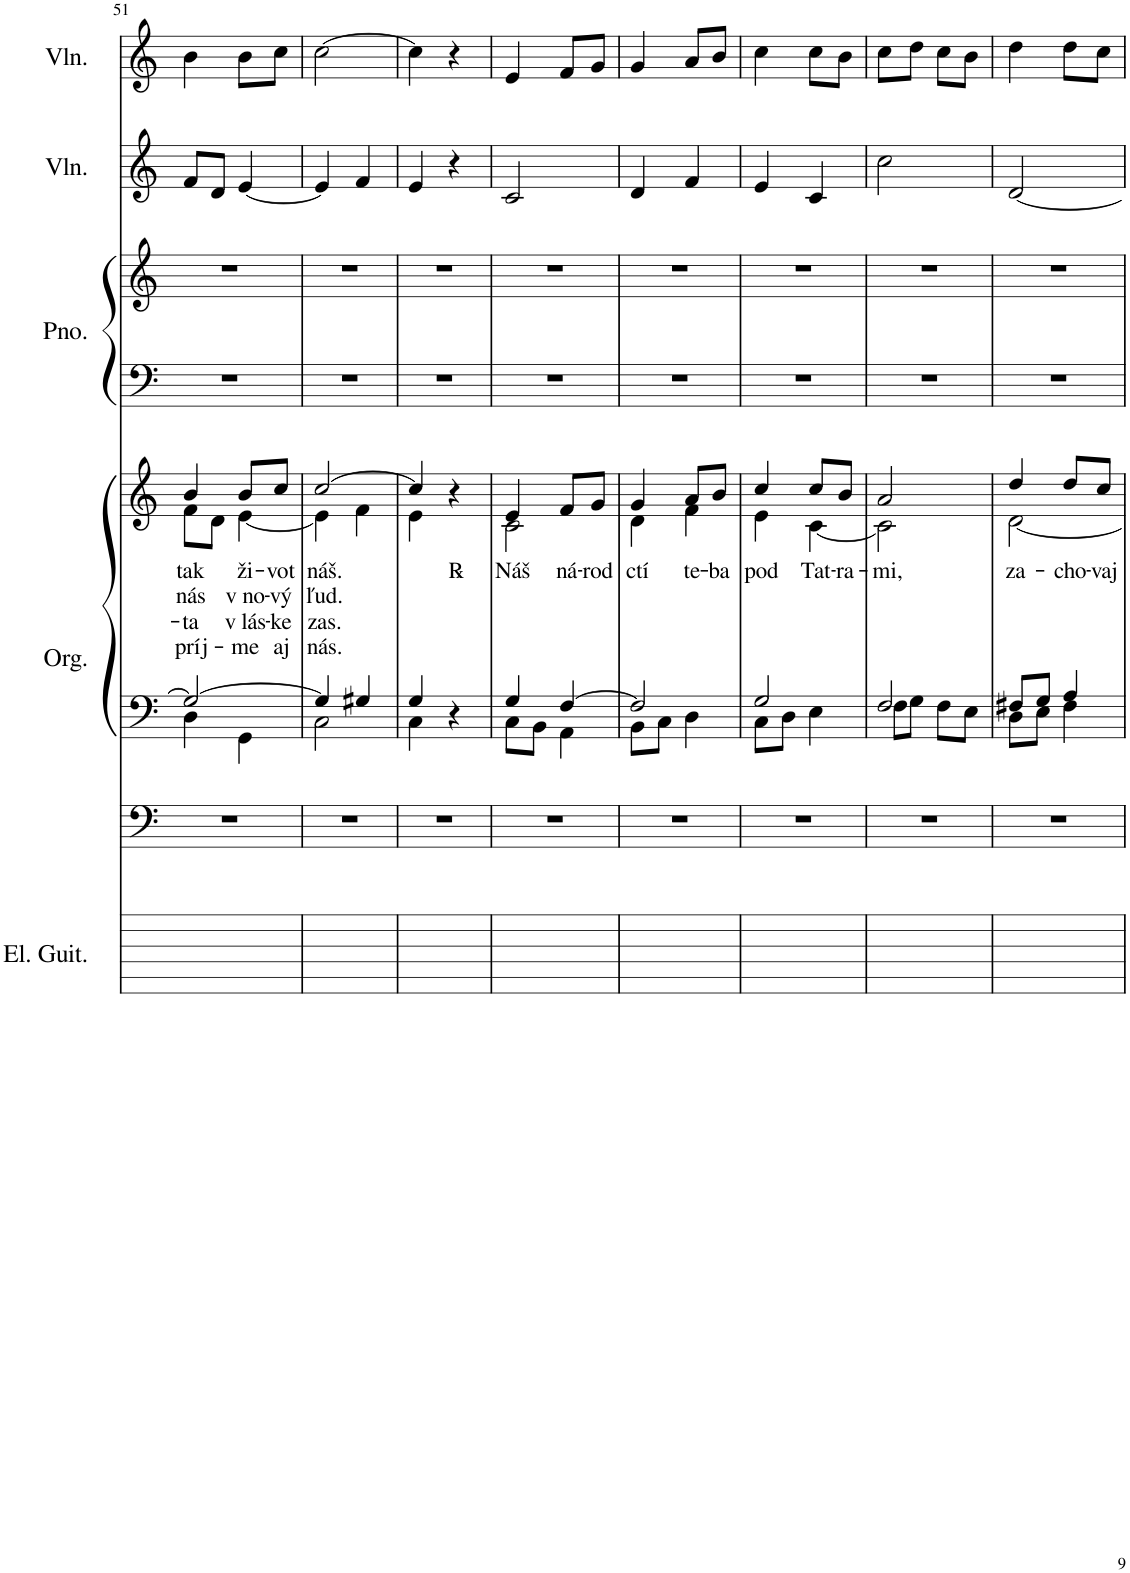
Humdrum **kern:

**kern	**kern	**kern	**kern	**text	**text	**text	**text	**kern	**kern	**kern	**kern
*part5	*part4	*part4	*part4	*part4	*part4	*part4	*part4	*part3	*part3	*part2	*part1
*staff8	*staff7	*staff6	*staff5	*staff5	*staff5	*staff5	*staff5	*staff4	*staff3	*staff2	*staff1
*I"Electric Guitar	*I"Organ	*	*	*	*	*	*	*I"Piano	*	*I"Violin	*I"Violin
*I'El. Guit.	*I'Org.	*	*	*	*	*	*	*I'Pno.	*	*I'Vln.	*I'Vln.
!!LO:PB:g=z
*	*clefF4	*clefF4	*clefG2	*	*	*	*	*clefF4	*clefG2	*clefG2	*clefG2
*k[]	*k[]	*k[]	*k[]	*	*	*	*	*k[]	*k[]	*k[]	*k[]
*M2/4	*M2/4	*M2/4	*M2/4	*	*	*	*	*M2/4	*M2/4	*M2/4	*M2/4
=51	=51	=51	=51	=51	=51	=51	=51	=51	=51	=51	=51
*	*	*^	*	*	*	*	*	*	*	*	*
!	!	!	!	!	!LO:LY:b	!LO:LY:b	!LO:LY:b	!LO:LY:b	!	!	!	!
*	*	*	*	*^	*	*	*	*	*	*	*	*
2r	2r	2G/_	4D\	4b/	8f\L	tak	nás	-ta	príj-	2r	2r	8f/L	4b\
.	.	.	.	.	8d\J	.	.	.	.	.	.	8d/J	.
!	!	!	!	!	!	!LO:LY:b	!LO:LY:b	!LO:LY:b	!LO:LY:b	!	!	!	!
.	.	.	4GG\	8b/L	[4e\	ži-	v no-	v lás-	-me	.	.	[4e/	8b\L
!	!	!	!	!	!	!LO:LY:b	!LO:LY:b	!LO:LY:b	!LO:LY:b	!	!	!	!
.	.	.	.	8cc/J	.	-vot	-vý	-ke	aj	.	.	.	8cc\J
=52	=52	=52	=52	=52	=52	=52	=52	=52	=52	=52	=52	=52	=52
!	!	!	!	!	!	!LO:LY:b	!LO:LY:b	!LO:LY:b	!LO:LY:b	!	!	!	!
2r	2r	4G/]	2C\	[2cc/	4e\]	náš.	ľud.	zas.	nás.	2r	2r	4e/]	[2cc\
.	.	4G#X/	.	.	4f\	.	.	.	.	.	.	4f/	.
=53	=53	=53	=53	=53	=53	=53	=53	=53	=53	=53	=53	=53	=53
2r	2r	4G/	4C\	4cc/]	4e\	.	.	.	.	2r	2r	4e/	4cc\]
!	!	!	!	!	!	!LO:LY:b	!	!	!	!	!	!	!
.	.	4r	4ryy	4r	4ryy	℞	.	.	.	.	.	4r	4r
=54	=54	=54	=54	=54	=54	=54	=54	=54	=54	=54	=54	=54	=54
!	!	!	!	!	!	!LO:LY:b	!	!	!	!	!	!	!
2r	2r	4G/	8C\L	4e/	2c\	Náš	.	.	.	2r	2r	2c/	4e/
.	.	.	8BB\J	.	.	.	.	.	.	.	.	.	.
!	!	!	!	!	!	!LO:LY:b	!	!	!	!	!	!	!
.	.	[4F/	4AA\	8f/L	.	ná-	.	.	.	.	.	.	8f/L
!	!	!	!	!	!	!LO:LY:b	!	!	!	!	!	!	!
.	.	.	.	8g/J	.	-rod	.	.	.	.	.	.	8g/J
=55	=55	=55	=55	=55	=55	=55	=55	=55	=55	=55	=55	=55	=55
!	!	!	!	!	!	!LO:LY:b	!	!	!	!	!	!	!
2r	2r	2F/]	8BB\L	4g/	4d\	ctí	.	.	.	2r	2r	4d/	4g/
.	.	.	8C\J	.	.	.	.	.	.	.	.	.	.
!	!	!	!	!	!	!LO:LY:b	!	!	!	!	!	!	!
.	.	.	4D\	8a/L	4f\	te-	.	.	.	.	.	4f/	8a/L
!	!	!	!	!	!	!LO:LY:b	!	!	!	!	!	!	!
.	.	.	.	8b/J	.	-ba	.	.	.	.	.	.	8b/J
=56	=56	=56	=56	=56	=56	=56	=56	=56	=56	=56	=56	=56	=56
!	!	!	!	!	!	!LO:LY:b	!	!	!	!	!	!	!
2r	2r	2G/	8C\L	4cc/	4e\	pod	.	.	.	2r	2r	4e/	4cc\
.	.	.	8D\J	.	.	.	.	.	.	.	.	.	.
!	!	!	!	!	!	!LO:LY:b	!	!	!	!	!	!	!
.	.	.	4E\	8cc/L	[4c\	Tat-	.	.	.	.	.	4c/	8cc\L
!	!	!	!	!	!	!LO:LY:b	!	!	!	!	!	!	!
.	.	.	.	8b/J	.	-ra-	.	.	.	.	.	.	8b\J
=57	=57	=57	=57	=57	=57	=57	=57	=57	=57	=57	=57	=57	=57
!	!	!	!	!	!	!LO:LY:b	!	!	!	!	!	!	!
2r	2r	2F/	8F\L	2a/	2c\]	-mi,	.	.	.	2r	2r	2cc\	8cc\L
.	.	.	8G\J	.	.	.	.	.	.	.	.	.	8dd\J
.	.	.	8F\L	.	.	.	.	.	.	.	.	.	8cc\L
.	.	.	8E\J	.	.	.	.	.	.	.	.	.	8b\J
=58	=58	=58	=58	=58	=58	=58	=58	=58	=58	=58	=58	=58	=58
!	!	!	!	!	!	!LO:LY:b	!	!	!	!	!	!	!
2r	2r	8F#X/L	8D\L	4dd/	[2d\	za-	.	.	.	2r	2r	[2d/	4dd\
.	.	8G/J	8E\J	.	.	.	.	.	.	.	.	.	.
!	!	!	!	!	!	!LO:LY:b	!	!	!	!	!	!	!
.	.	4A/	4F#\	8dd/L	.	-cho-	.	.	.	.	.	.	8dd\L
!	!	!	!	!	!	!LO:LY:b	!	!	!	!	!	!	!
.	.	.	.	8cc/J	.	-vaj	.	.	.	.	.	.	8cc\J
*	*	*v	*v	*	*	*	*	*	*	*	*	*	*
*	*	*	*v	*v	*	*	*	*	*	*	*	*
=	=	=	=	=	=	=	=	=	=	=	=
*-	*-	*-	*-	*-	*-	*-	*-	*-	*-	*-	*-
